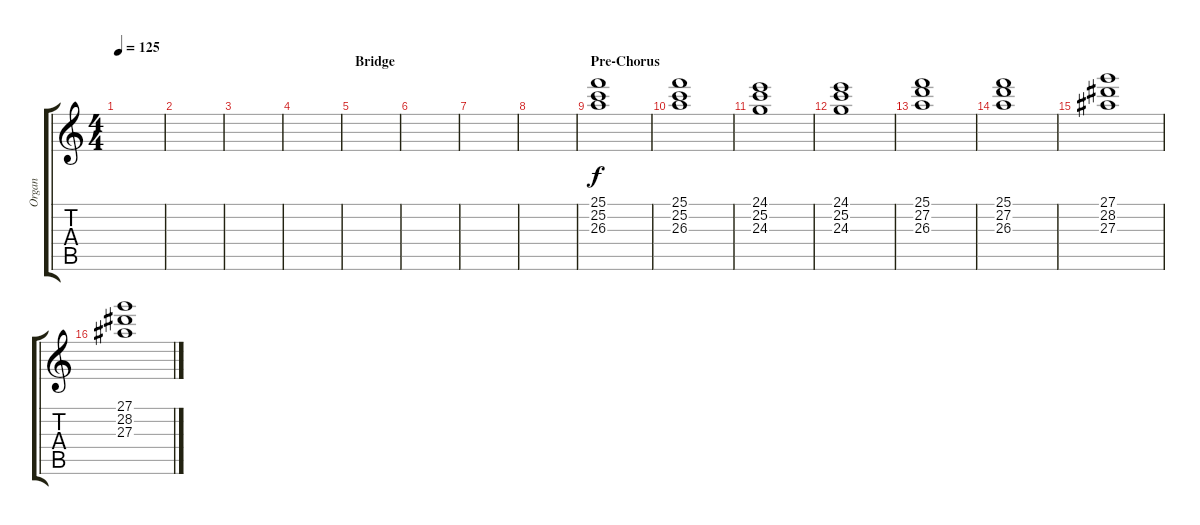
\track ("Organ" "Organ") {instrument rockorgan}
\staff {score tabs}
\tuning (E4 B3 G3 D3 A2 E2) {hide}
\ts (4 4)
\tempo 125
\clef g2
\ks c
|
|
|
|
\section ("" "Bridge")
|
|
|
|
\section ("" "Pre-Chorus")
(25.1 25.2 26.3).1 |
(25.1 25.2 26.3).1 |
(24.1 25.2 24.3).1 |
(24.1 25.2 24.3).1 |
(25.1 27.2 26.3).1 |
(25.1 27.2 26.3).1 |
(27.1 28.2 27.3).1 |
(27.1 28.2 27.3).1
